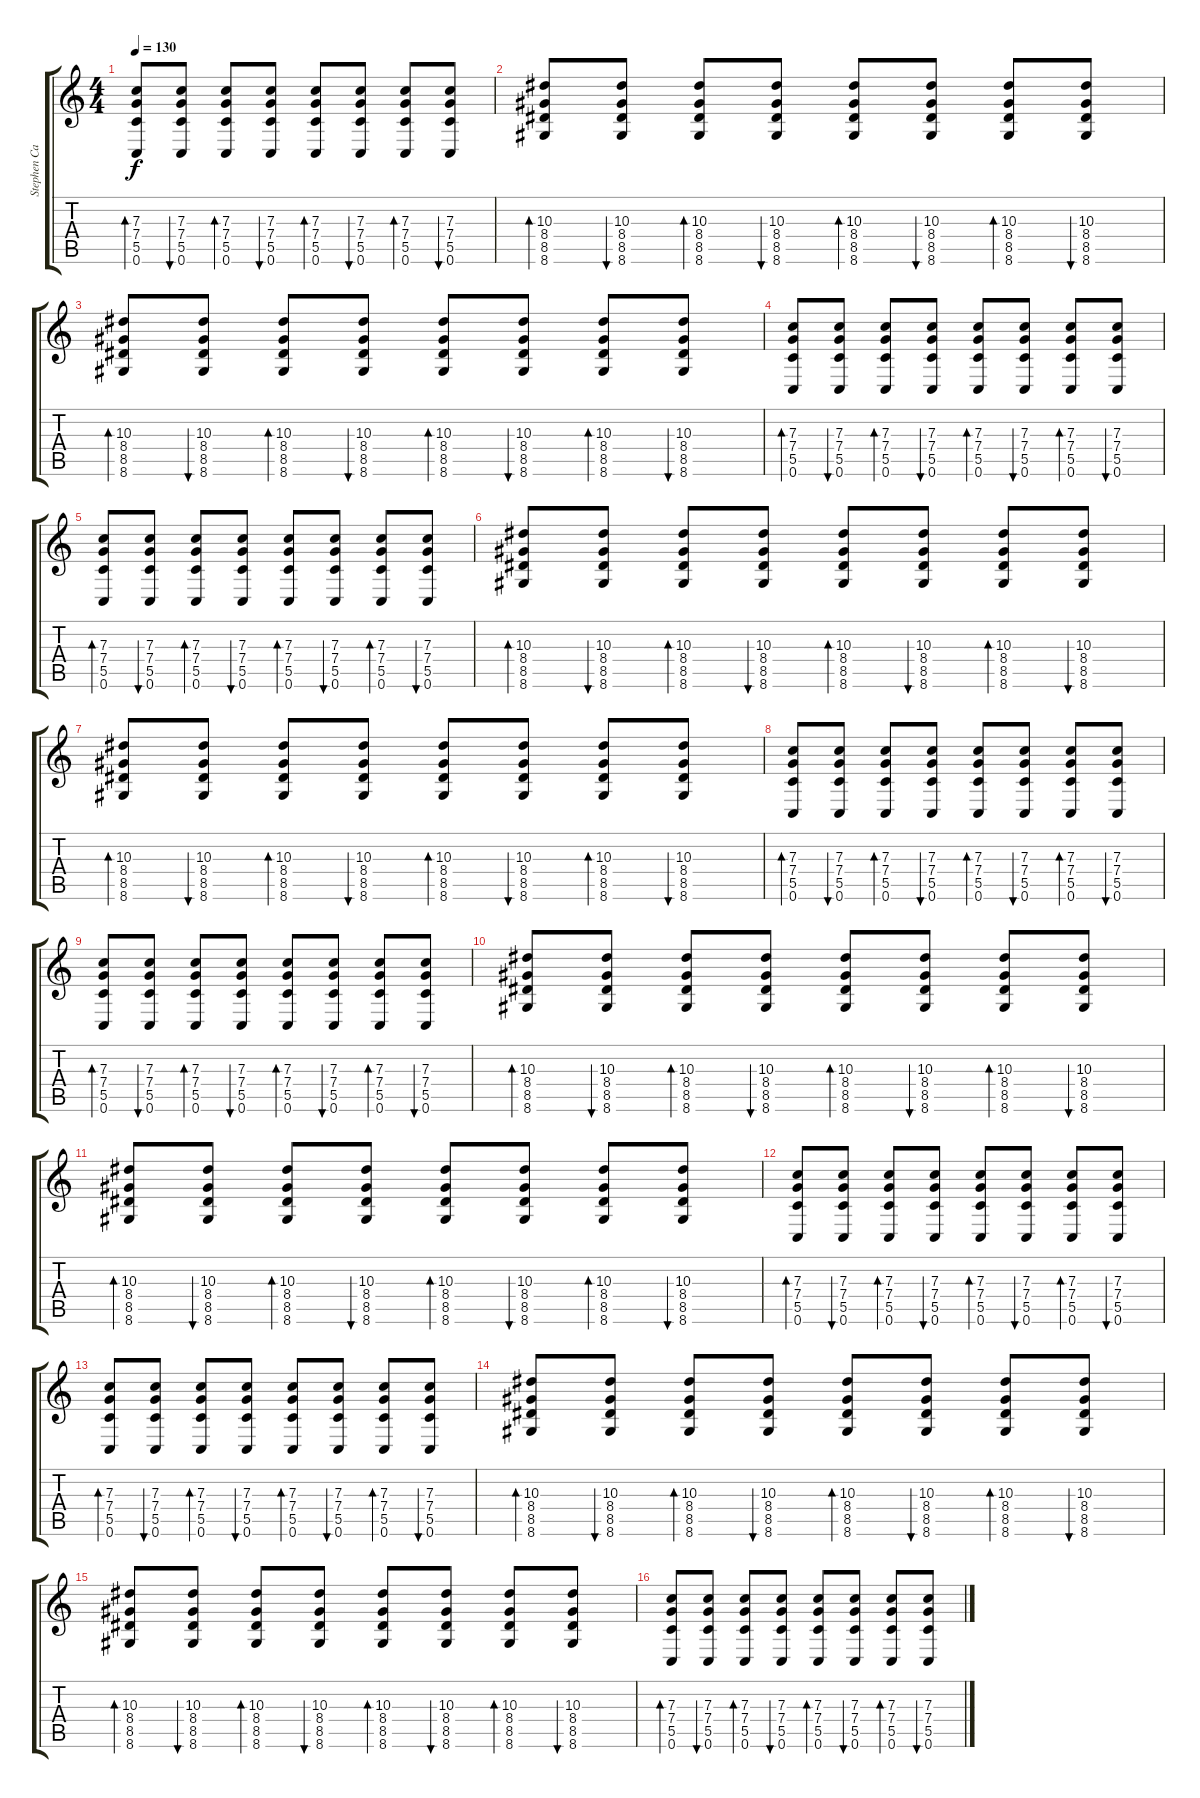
\track ("Stephen Carpenter" "Stephen Ca") {instrument acousticguitarsteel}
\staff {score tabs}
\tuning (D4 A3 F3 C3 G2 C2) {hide}
\ts (4 4)
\tempo 130
\clef g2
\ks c
(7.3 7.4 5.5 0.6).8{bd 60 dy f} (7.3 7.4 5.5 0.6).8{bu 60} (7.3 7.4 5.5 0.6).8{bd 60} (7.3 7.4 5.5 0.6).8{bu 60} (7.3 7.4 5.5 0.6).8{bd 60} (7.3 7.4 5.5 0.6).8{bu 60} (7.3 7.4 5.5 0.6).8{bd 60} (7.3 7.4 5.5 0.6).8{bu 60} |
(10.3 8.4 8.5 8.6).8{bd 60} (10.3 8.4 8.5 8.6).8{bu 60} (10.3 8.4 8.5 8.6).8{bd 60} (10.3 8.4 8.5 8.6).8{bu 60} (10.3 8.4 8.5 8.6).8{bd 60} (10.3 8.4 8.5 8.6).8{bu 60} (10.3 8.4 8.5 8.6).8{bd 60} (10.3 8.4 8.5 8.6).8{bu 60} |
(10.3 8.4 8.5 8.6).8{bd 60} (10.3 8.4 8.5 8.6).8{bu 60} (10.3 8.4 8.5 8.6).8{bd 60} (10.3 8.4 8.5 8.6).8{bu 60} (10.3 8.4 8.5 8.6).8{bd 60} (10.3 8.4 8.5 8.6).8{bu 60} (10.3 8.4 8.5 8.6).8{bd 60} (10.3 8.4 8.5 8.6).8{bu 60} |
(7.3 7.4 5.5 0.6).8{bd 60} (7.3 7.4 5.5 0.6).8{bu 60} (7.3 7.4 5.5 0.6).8{bd 60} (7.3 7.4 5.5 0.6).8{bu 60} (7.3 7.4 5.5 0.6).8{bd 60} (7.3 7.4 5.5 0.6).8{bu 60} (7.3 7.4 5.5 0.6).8{bd 60} (7.3 7.4 5.5 0.6).8{bu 60} |
(7.3 7.4 5.5 0.6).8{bd 60} (7.3 7.4 5.5 0.6).8{bu 60} (7.3 7.4 5.5 0.6).8{bd 60} (7.3 7.4 5.5 0.6).8{bu 60} (7.3 7.4 5.5 0.6).8{bd 60} (7.3 7.4 5.5 0.6).8{bu 60} (7.3 7.4 5.5 0.6).8{bd 60} (7.3 7.4 5.5 0.6).8{bu 60} |
(10.3 8.4 8.5 8.6).8{bd 60} (10.3 8.4 8.5 8.6).8{bu 60} (10.3 8.4 8.5 8.6).8{bd 60} (10.3 8.4 8.5 8.6).8{bu 60} (10.3 8.4 8.5 8.6).8{bd 60} (10.3 8.4 8.5 8.6).8{bu 60} (10.3 8.4 8.5 8.6).8{bd 60} (10.3 8.4 8.5 8.6).8{bu 60} |
(10.3 8.4 8.5 8.6).8{bd 60} (10.3 8.4 8.5 8.6).8{bu 60} (10.3 8.4 8.5 8.6).8{bd 60} (10.3 8.4 8.5 8.6).8{bu 60} (10.3 8.4 8.5 8.6).8{bd 60} (10.3 8.4 8.5 8.6).8{bu 60} (10.3 8.4 8.5 8.6).8{bd 60} (10.3 8.4 8.5 8.6).8{bu 60} |
(7.3 7.4 5.5 0.6).8{bd 60} (7.3 7.4 5.5 0.6).8{bu 60} (7.3 7.4 5.5 0.6).8{bd 60} (7.3 7.4 5.5 0.6).8{bu 60} (7.3 7.4 5.5 0.6).8{bd 60} (7.3 7.4 5.5 0.6).8{bu 60} (7.3 7.4 5.5 0.6).8{bd 60} (7.3 7.4 5.5 0.6).8{bu 60} |
(7.3 7.4 5.5 0.6).8{bd 60} (7.3 7.4 5.5 0.6).8{bu 60} (7.3 7.4 5.5 0.6).8{bd 60} (7.3 7.4 5.5 0.6).8{bu 60} (7.3 7.4 5.5 0.6).8{bd 60} (7.3 7.4 5.5 0.6).8{bu 60} (7.3 7.4 5.5 0.6).8{bd 60} (7.3 7.4 5.5 0.6).8{bu 60} |
(10.3 8.4 8.5 8.6).8{bd 60} (10.3 8.4 8.5 8.6).8{bu 60} (10.3 8.4 8.5 8.6).8{bd 60} (10.3 8.4 8.5 8.6).8{bu 60} (10.3 8.4 8.5 8.6).8{bd 60} (10.3 8.4 8.5 8.6).8{bu 60} (10.3 8.4 8.5 8.6).8{bd 60} (10.3 8.4 8.5 8.6).8{bu 60} |
(10.3 8.4 8.5 8.6).8{bd 60} (10.3 8.4 8.5 8.6).8{bu 60} (10.3 8.4 8.5 8.6).8{bd 60} (10.3 8.4 8.5 8.6).8{bu 60} (10.3 8.4 8.5 8.6).8{bd 60} (10.3 8.4 8.5 8.6).8{bu 60} (10.3 8.4 8.5 8.6).8{bd 60} (10.3 8.4 8.5 8.6).8{bu 60} |
(7.3 7.4 5.5 0.6).8{bd 60} (7.3 7.4 5.5 0.6).8{bu 60} (7.3 7.4 5.5 0.6).8{bd 60} (7.3 7.4 5.5 0.6).8{bu 60} (7.3 7.4 5.5 0.6).8{bd 60} (7.3 7.4 5.5 0.6).8{bu 60} (7.3 7.4 5.5 0.6).8{bd 60} (7.3 7.4 5.5 0.6).8{bu 60} |
(7.3 7.4 5.5 0.6).8{bd 60} (7.3 7.4 5.5 0.6).8{bu 60} (7.3 7.4 5.5 0.6).8{bd 60} (7.3 7.4 5.5 0.6).8{bu 60} (7.3 7.4 5.5 0.6).8{bd 60} (7.3 7.4 5.5 0.6).8{bu 60} (7.3 7.4 5.5 0.6).8{bd 60} (7.3 7.4 5.5 0.6).8{bu 60} |
(10.3 8.4 8.5 8.6).8{bd 60} (10.3 8.4 8.5 8.6).8{bu 60} (10.3 8.4 8.5 8.6).8{bd 60} (10.3 8.4 8.5 8.6).8{bu 60} (10.3 8.4 8.5 8.6).8{bd 60} (10.3 8.4 8.5 8.6).8{bu 60} (10.3 8.4 8.5 8.6).8{bd 60} (10.3 8.4 8.5 8.6).8{bu 60} |
(10.3 8.4 8.5 8.6).8{bd 60} (10.3 8.4 8.5 8.6).8{bu 60} (10.3 8.4 8.5 8.6).8{bd 60} (10.3 8.4 8.5 8.6).8{bu 60} (10.3 8.4 8.5 8.6).8{bd 60} (10.3 8.4 8.5 8.6).8{bu 60} (10.3 8.4 8.5 8.6).8{bd 60} (10.3 8.4 8.5 8.6).8{bu 60} |
(7.3 7.4 5.5 0.6).8{bd 60} (7.3 7.4 5.5 0.6).8{bu 60} (7.3 7.4 5.5 0.6).8{bd 60} (7.3 7.4 5.5 0.6).8{bu 60} (7.3 7.4 5.5 0.6).8{bd 60} (7.3 7.4 5.5 0.6).8{bu 60} (7.3 7.4 5.5 0.6).8{bd 60} (7.3 7.4 5.5 0.6).8{bu 60}
